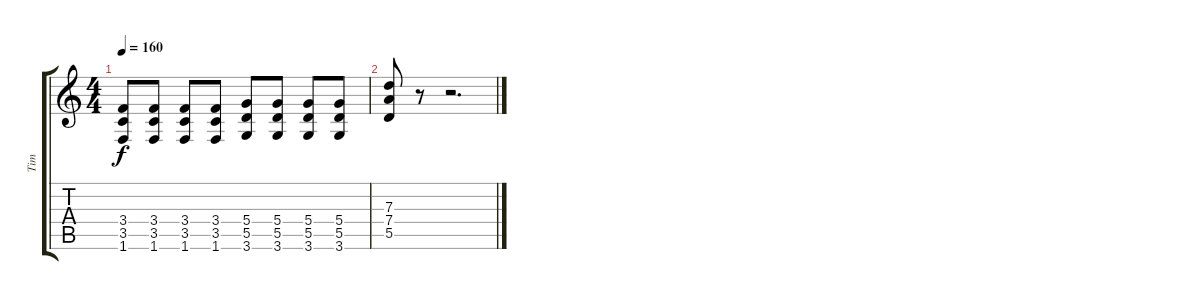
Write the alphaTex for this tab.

\track ("Tim" "Tim") {instrument overdrivenguitar}
\staff {score tabs}
\tuning (E4 B3 G3 D3 A2 E2) {hide}
\ts (4 4)
\tempo 160
\clef g2
\ks c
(3.4 3.5 1.6).8{dy f} (3.4 3.5 1.6).8 (3.4 3.5 1.6).8 (3.4 3.5 1.6).8 (5.4 5.5 3.6).8 (5.4 5.5 3.6).8 (5.4 5.5 3.6).8 (5.4 5.5 3.6).8 |
(7.3 7.4 5.5).8 r.8 r.2{d}
